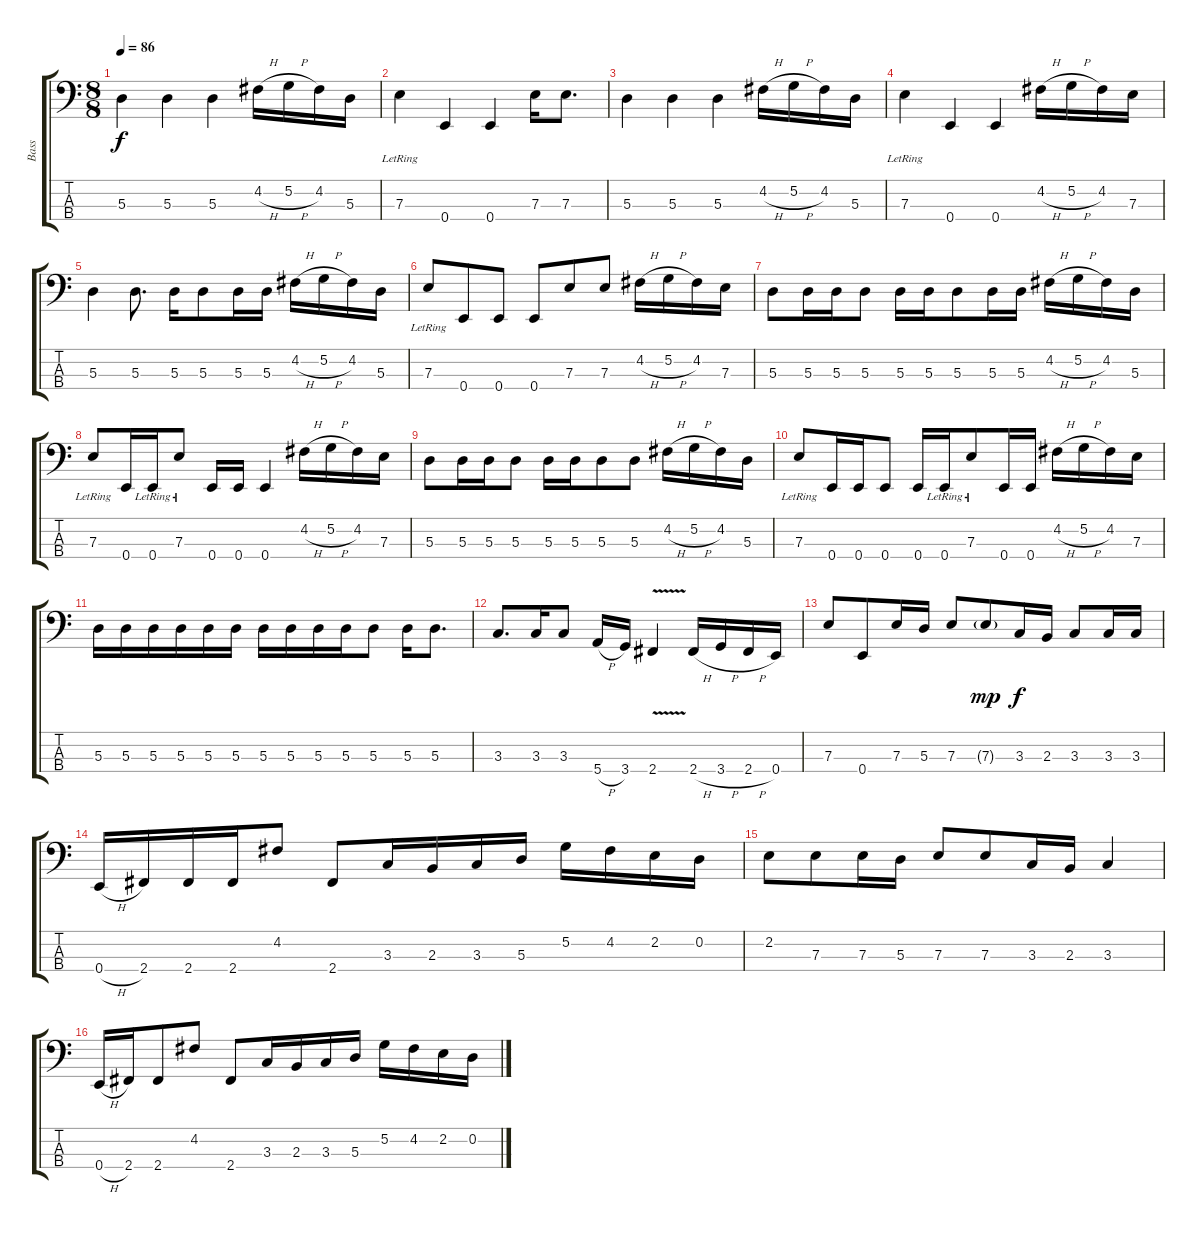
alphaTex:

\track ("Bass" "Bass") {instrument electricbassfinger}
\staff {score tabs}
\tuning (G2 D2 A1 E1) {hide}
\ts (8 8)
\tempo 86
\clef f4
\ks c
5.3.4{dy f} 5.3.4 5.3.4 4.2{h}.16 5.2{h}.16 4.2.16 5.3.16 |
7.3{lr}.4 0.4.4 0.4.4 7.3.16 7.3.8{d} |
5.3.4 5.3.4 5.3.4 4.2{h}.16 5.2{h}.16 4.2.16 5.3.16 |
7.3{lr}.4 0.4.4 0.4.4 4.2{h}.16 5.2{h}.16 4.2.16 7.3.16 |
5.3.4 5.3.8{d} 5.3.16 5.3.8 5.3.16 5.3.16 4.2{h}.16 5.2{h}.16 4.2.16 5.3.16 |
7.3{lr}.8 0.4.8 0.4.8 0.4.8 7.3.8 7.3.8 4.2{h}.16 5.2{h}.16 4.2.16 7.3.16 |
5.3.8 5.3.16 5.3.16 5.3.8 5.3.16 5.3.16 5.3.8 5.3.16 5.3.16 4.2{h}.16 5.2{h}.16 4.2.16 5.3.16 |
7.3{lr}.8 0.4.16 0.4{lr}.16 7.3{lr}.8 0.4.16 0.4.16 0.4.4 4.2{h}.16 5.2{h}.16 4.2.16 7.3.16 |
5.3.8 5.3.16 5.3.16 5.3.8 5.3.16 5.3.16 5.3.8 5.3.8 4.2{h}.16 5.2{h}.16 4.2.16 5.3.16 |
7.3{lr}.8 0.4.16 0.4.16 0.4.8 0.4.16 0.4{lr}.16 7.3{lr}.8 0.4.16 0.4.16 4.2{h}.16 5.2{h}.16 4.2.16 7.3.16 |
5.3.16 5.3.16 5.3.16 5.3.16 5.3.16 5.3.16 5.3.16 5.3.16 5.3.16 5.3.16 5.3.8 5.3.16 5.3.8{d} |
3.3.8{d} 3.3.16 3.3.8 5.4{h}.16 3.4.16 2.4{v}.4 2.4{h}.16 3.4{h}.16 2.4{h}.16 0.4.16 |
7.3.8 0.4.8 7.3.16 5.3.16 7.3.8 7.3{g}.8{dy mp} 3.3.16{dy f} 2.3.16 3.3.8 3.3.16 3.3.16 |
0.4{h}.16 2.4.16 2.4.16 2.4.16 4.2.8 2.4.8 3.3.16 2.3.16 3.3.16 5.3.16 5.2.16 4.2.16 2.2.16 0.2.16 |
2.2.8 7.3.8 7.3.16 5.3.16 7.3.8 7.3.8 3.3.16 2.3.16 3.3.4 |
0.4{h}.16 2.4.16 2.4.8 4.2.8 2.4.8 3.3.16 2.3.16 3.3.16 5.3.16 5.2.16 4.2.16 2.2.16 0.2.16
